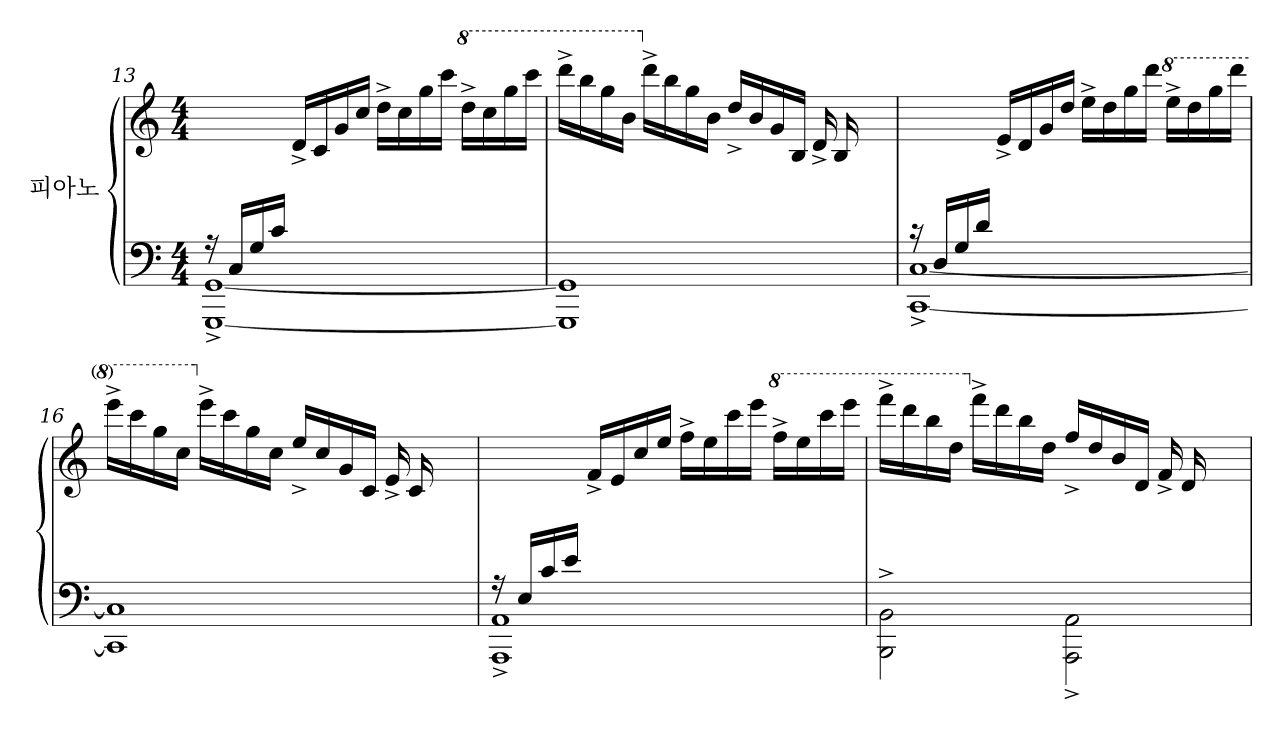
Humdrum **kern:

**kern	**kern
*part1	*part1
*staff2	*staff1
*I"피아노	*
*clefF4	*clefG2
*k[]	*k[]
*M4/4	*M4/4
=13	=13
*^	*
16r	[1GGG^ [1GG^	4ryy
16C/LL	.	.
16G/	.	.
16c/JJ	.	.
4ryy	.	16d^/LL
.	.	16c/
.	.	16g/
.	.	16cc/JJ
2ryy	.	16dd^\LL
.	.	16cc\
.	.	16gg\
.	.	16ccc\JJ
*	*	*8va
.	.	16ddd^\LL
.	.	16ccc\
.	.	16ggg\
.	.	16cccc\JJ
=14	=14	=14
*	*	*^
2.ryy	1GGG] 1GG]	16dddd^\LL	2.ryy
.	.	16bbb\	.
.	.	16ggg\	.
.	.	16bb\JJ	.
*	*	*X8va	*
.	.	16ddd^\LL	.
.	.	16bb\	.
.	.	16gg\	.
.	.	16b\JJ	.
.	.	16dd^/LL	.
.	.	16b/	.
.	.	16g/	.
.	.	16B/JJ	.
8ryy	.	16ryy	16d^/LL
.	.	16ryy	16B/
16G/	.	16ryy	8ryy
16BB/JJ	.	16ryy	.
*	*	*v	*v
=15	=15	=15
16r	[1CC^ [1C^	4ryy
16D/LL	.	.
16G/	.	.
16d/JJ	.	.
4ryy	.	16e^/LL
.	.	16d/
.	.	16g/
.	.	16dd/JJ
2ryy	.	16ee^\LL
.	.	16dd\
.	.	16gg\
.	.	16ddd\JJ
*	*	*8va
.	.	16eee^\LL
.	.	16ddd\
.	.	16ggg\
.	.	16dddd\JJ
=16	=16	=16
*	*	*^
2.ryy	1CC] 1C]	16eeee^\LL	2.ryy
.	.	16cccc\	.
.	.	16ggg\	.
.	.	16ccc\JJ	.
*	*	*X8va	*
.	.	16eee^\LL	.
.	.	16ccc\	.
.	.	16gg\	.
.	.	16cc\JJ	.
.	.	16ee^/LL	.
.	.	16cc/	.
.	.	16g/	.
.	.	16c/JJ	.
8ryy	.	16ryy	16e^/LL
.	.	16ryy	16c/
16G/	.	16ryy	8ryy
16C/JJ	.	16ryy	.
*	*	*v	*v
=17	=17	=17
16r	1AAA^ 1AA^	4ryy
16E/LL	.	.
16c/	.	.
16e/JJ	.	.
4ryy	.	16f^/LL
.	.	16e/
.	.	16cc/
.	.	16ee/JJ
2ryy	.	16ff^\LL
.	.	16ee\
.	.	16ccc\
.	.	16eee\JJ
*	*	*8va
.	.	16fff^\LL
.	.	16eee\
.	.	16cccc\
.	.	16eeee\JJ
=18	=18	=18
*	*	*^
2.ryy	2BBB\^ 2BB\^	16ffff^\LL	2.ryy
.	.	16dddd\	.
.	.	16bbb\	.
.	.	16ddd\JJ	.
*	*	*X8va	*
.	.	16fff^\LL	.
.	.	16ddd\	.
.	.	16bb\	.
.	.	16dd\JJ	.
.	2AAA\^ 2AA\^	16ff^/LL	.
.	.	16dd/	.
.	.	16b/	.
.	.	16d/JJ	.
8ryy	.	16ryy	16f^/LL
.	.	16ryy	16d/
16B/	.	16ryy	8ryy
16D/JJ	.	16ryy	.
*v	*v	*	*
*	*v	*v
=	=
*-	*-
